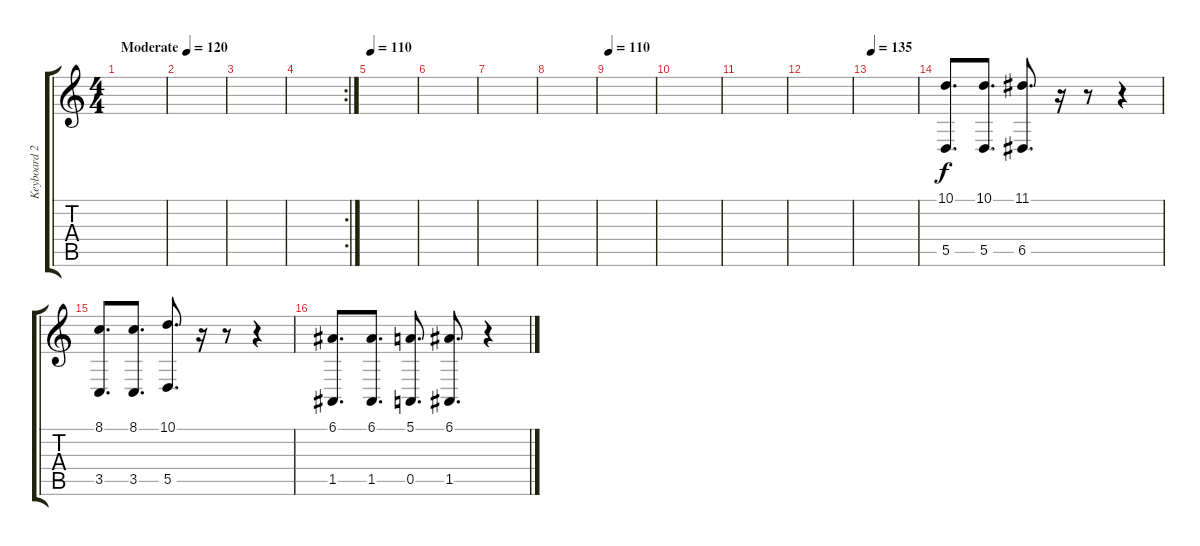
\track ("Keyboard 2" "Keyboard 2") {instrument ocarina}
\staff {score tabs}
\tuning (E4 B3 G3 D3 A2 E2) {hide}
\ts (4 4)
\tempo (120 "Moderate")
\tempo 110
\tempo (120 "Moderate")
\clef g2
\ks c
|
|
|
\rc 2
|
\tempo 110
|
|
|
|
\tempo 110
|
|
|
|
\tempo 135
|
(10.1 5.5).8{d} (10.1 5.5).8{d} (11.1 6.5).8{d} r.16 r.8 r.4 |
(8.1 3.5).8{d} (8.1 3.5).8{d} (10.1 5.5).8{d} r.16 r.8 r.4 |
(6.1 1.5).8{d} (6.1 1.5).8{d} (5.1 0.5).8{d} (6.1 1.5).8{d} r.4
